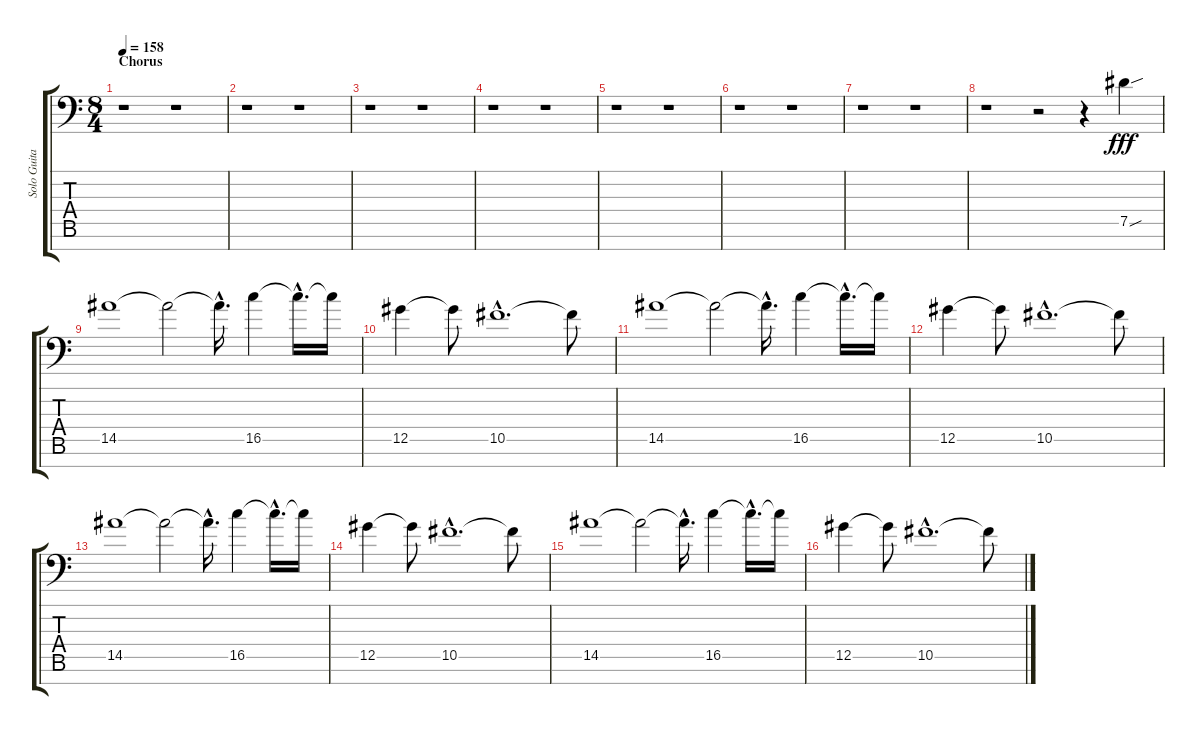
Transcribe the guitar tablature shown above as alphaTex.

\track ("Solo Guitar" "Solo Guita") {instrument distortionguitar}
\staff {score tabs}
\tuning (Eb4 Bb3 Gb3 Db3 Ab2 Eb2 Bb1) {hide}
\ts (8 4)
\section ("" "Chorus")
\tempo 158
\clef f4
\ks c
r.1{dy fff} r.1 |
r.1 r.1 |
r.1 r.1 |
r.1 r.1 |
r.1 r.1 |
r.1 r.1 |
r.1 r.1 |
r.1 r.2 r.4 7.5{sou}.4 |
14.5.1 14.5{t}.2 14.5{hac t}.16{d} 16.5.4 16.5{hac t}.16{d} 16.5{t}.16 |
12.5.4 12.5{t}.8 10.5{hac}.1{d} 10.5{t}.8 |
14.5.1 14.5{t}.2 14.5{hac t}.16{d} 16.5.4 16.5{hac t}.16{d} 16.5{t}.16 |
12.5.4 12.5{t}.8 10.5{hac}.1{d} 10.5{t}.8 |
14.5.1 14.5{t}.2 14.5{hac t}.16{d} 16.5.4 16.5{hac t}.16{d} 16.5{t}.16 |
12.5.4 12.5{t}.8 10.5{hac}.1{d} 10.5{t}.8 |
14.5.1 14.5{t}.2 14.5{hac t}.16{d} 16.5.4 16.5{hac t}.16{d} 16.5{t}.16 |
12.5.4 12.5{t}.8 10.5{hac}.1{d} 10.5{t}.8
